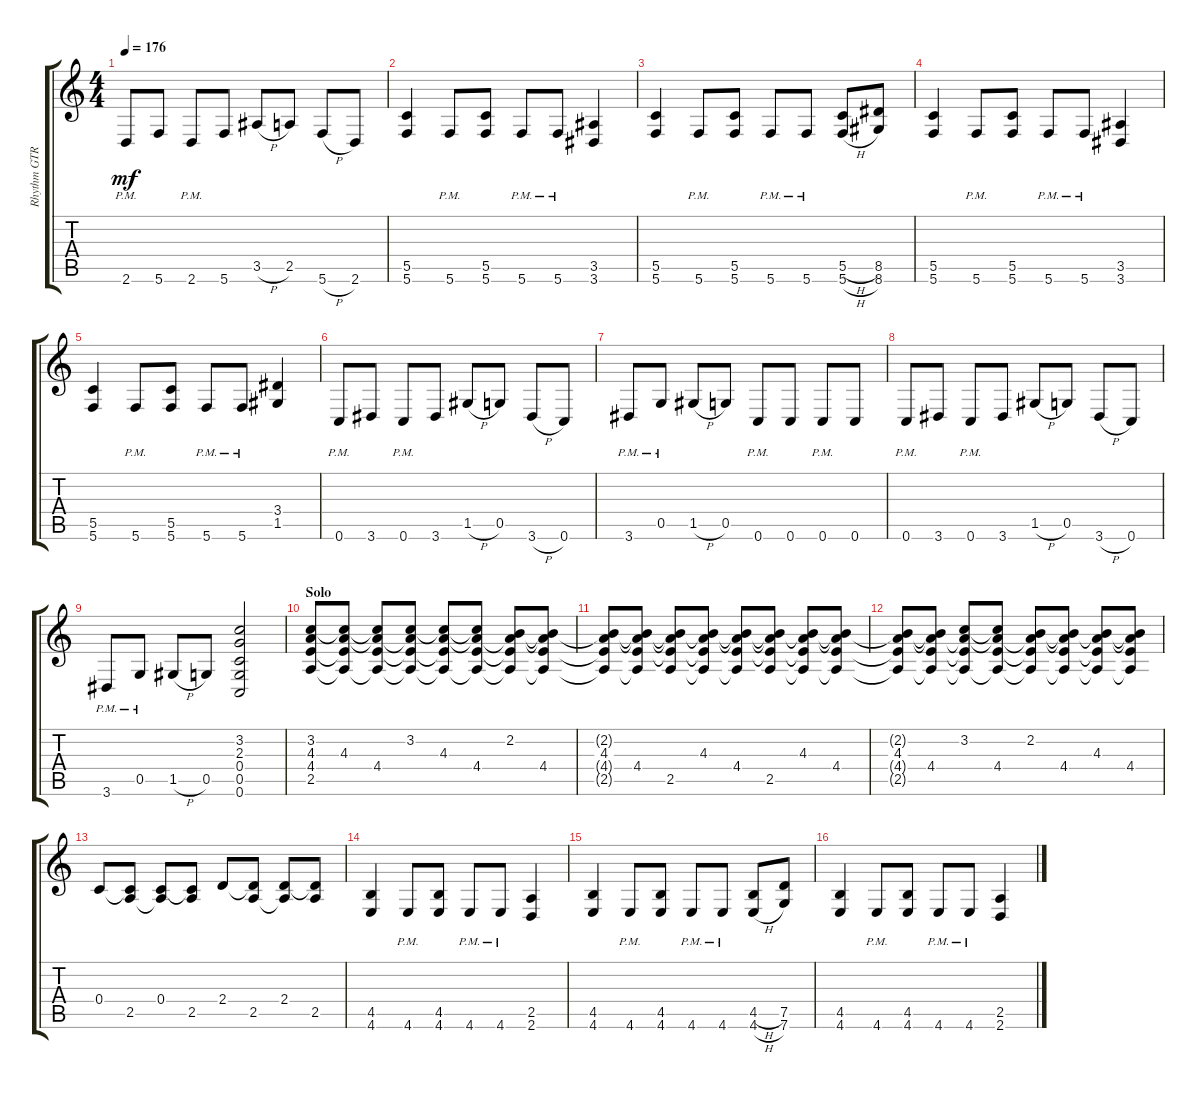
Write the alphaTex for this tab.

\track ("Rhythm GTR 1" "Rhythm GTR") {instrument overdrivenguitar}
\staff {score tabs}
\tuning (D4 A3 F3 C3 G2 C2) {hide}
\ts (4 4)
\tempo 176
\clef g2
\ks aminor
2.6{pm}.8{dy mf} 5.6.8 2.6{pm}.8 5.6.8 3.5{h}.8 2.5.8 5.6{h}.8 2.6.8 |
(5.5 5.6).4 5.6{pm}.8 (5.5 5.6).8 5.6{pm}.8 5.6{pm}.8 (3.5 3.6).4 |
(5.5 5.6).4 5.6{pm}.8 (5.5 5.6).8 5.6{pm}.8 5.6{pm}.8 (5.5{h} 5.6{h}).8 (8.5 8.6).8 |
(5.5 5.6).4 5.6{pm}.8 (5.5 5.6).8 5.6{pm}.8 5.6{pm}.8 (3.5 3.6).4 |
(5.5 5.6).4 5.6{pm}.8 (5.5 5.6).8 5.6{pm}.8 5.6{pm}.8 (3.4 1.5).4 |
0.6{pm}.8 3.6.8 0.6{pm}.8 3.6.8 1.5{h}.8 0.5.8 3.6{h}.8 0.6.8 |
3.6{pm}.8 0.5{pm}.8 1.5{h}.8 0.5.8 0.6{pm}.8 0.6.8 0.6{pm}.8 0.6.8 |
0.6{pm}.8 3.6.8 0.6{pm}.8 3.6.8 1.5{h}.8 0.5.8 3.6{h}.8 0.6.8 |
3.6{pm}.8 0.5{pm}.8 1.5{h}.8 0.5.8 (3.2 2.3 0.4 0.5 0.6).2 |
\section ("" "Solo")
(3.2 4.3 4.4 2.5).8 (3.2{t} 4.3 4.4{t} 2.5{t}).8 (3.2{t} 4.3{t} 4.4 2.5{t}).8 (3.2 4.3{t} 4.4{t} 2.5{t}).8 (3.2{t} 4.3 4.4{t} 2.5{t}).8 (3.2{t} 4.3{t} 4.4 2.5{t}).8 (2.2 4.3{t} 4.4{t} 2.5{t}).8 (2.2{t} 4.3{t} 4.4 2.5{t}).8 |
(2.2{t} 4.3 4.4{t} 2.5{t}).8 (2.2{t} 4.3{t} 4.4 2.5{t}).8 (2.2{t} 4.3{t} 4.4{t} 2.5).8 (2.2{t} 4.3 4.4{t} 2.5{t}).8 (2.2{t} 4.3{t} 4.4 2.5{t}).8 (2.2{t} 4.3{t} 4.4{t} 2.5).8 (2.2{t} 4.3 4.4{t} 2.5{t}).8 (2.2{t} 4.3{t} 4.4 2.5{t}).8 |
(2.2{t} 4.3 4.4{t} 2.5{t}).8 (2.2{t} 4.3{t} 4.4 2.5{t}).8 (3.2 4.3{t} 4.4{t} 2.5{t}).8 (3.2{t} 4.3{t} 4.4 2.5{t}).8 (2.2 4.3{t} 4.4{t} 2.5{t}).8 (2.2{t} 4.3{t} 4.4 2.5{t}).8 (2.2{t} 4.3 4.4{t} 2.5{t}).8 (2.2{t} 4.3{t} 4.4 2.5{t}).8 |
0.4.8 (0.4{t} 2.5).8 (0.4 2.5{t}).8 (0.4{t} 2.5).8 2.4.8 (2.4{t} 2.5).8 (2.4 2.5{t}).8 (2.4{t} 2.5).8 |
(4.5 4.6).4 4.6{pm}.8 (4.5 4.6).8 4.6{pm}.8 4.6{pm}.8 (2.5 2.6).4 |
(4.5 4.6).4 4.6{pm}.8 (4.5 4.6).8 4.6{pm}.8 4.6{pm}.8 (4.5{h} 4.6{h}).8 (7.5 7.6).8 |
(4.5 4.6).4 4.6{pm}.8 (4.5 4.6).8 4.6{pm}.8 4.6{pm}.8 (2.5 2.6).4
